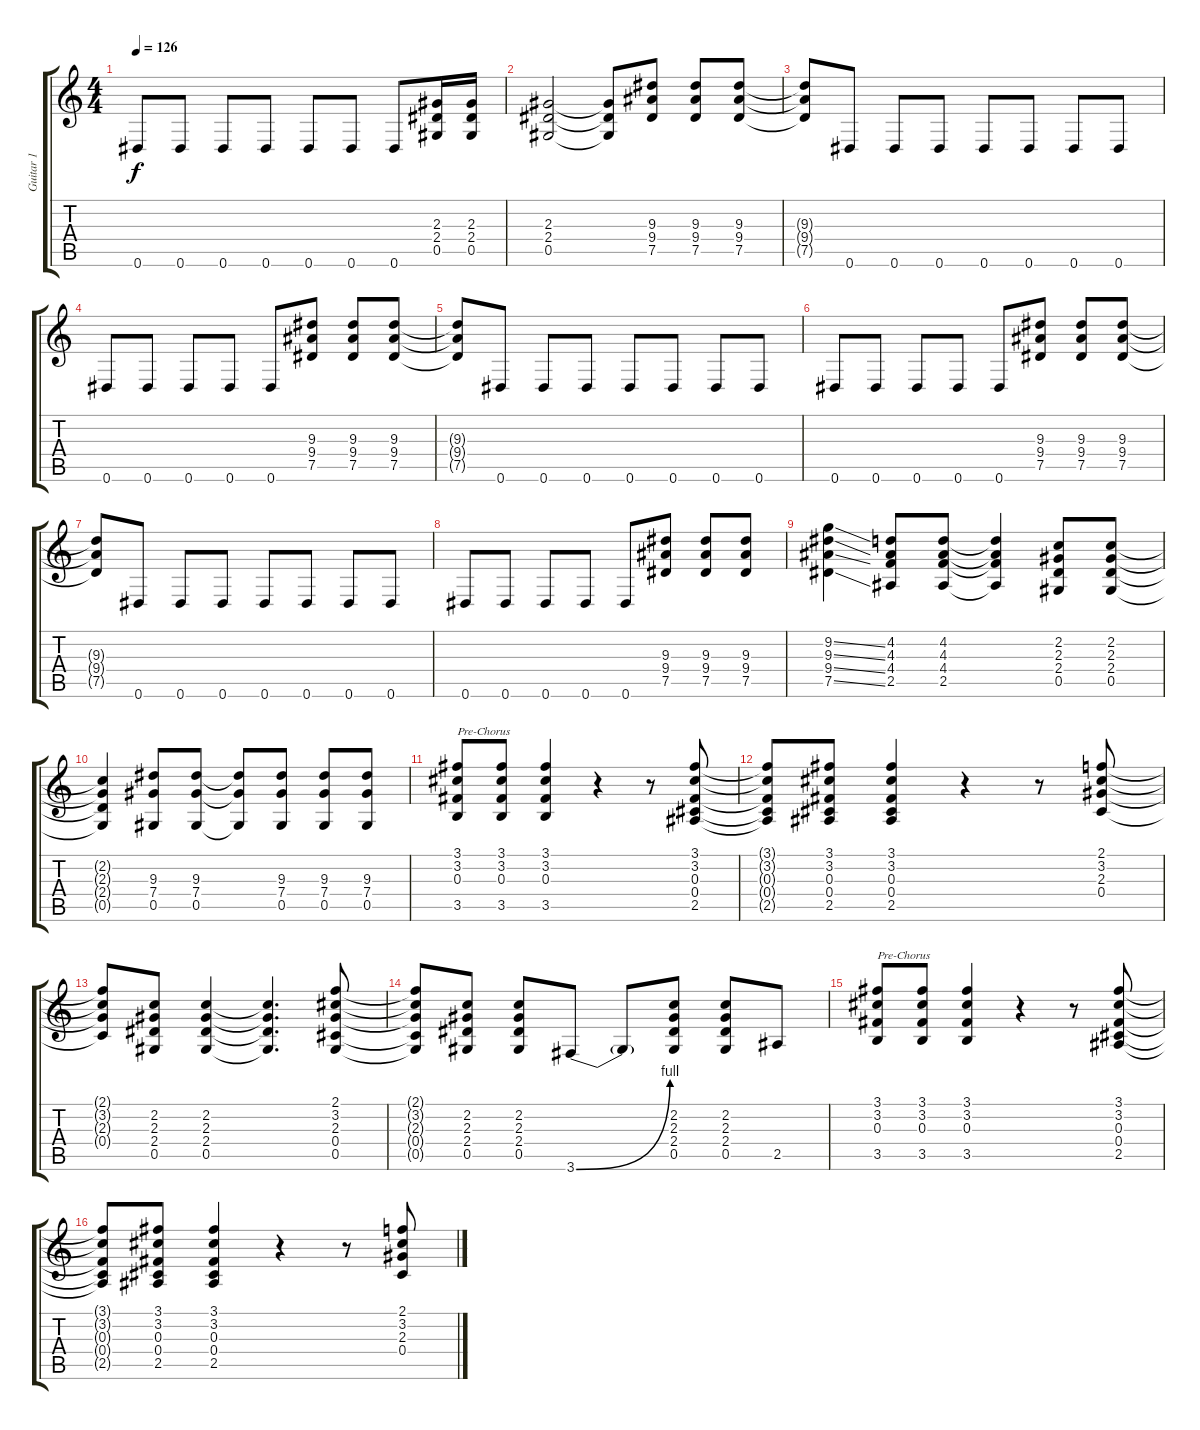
\track ("Guitar 1" "Guitar 1") {instrument distortionguitar}
\staff {score tabs}
\tuning (Eb4 Bb3 Gb3 Db3 Ab2 Eb2) {hide}
\ts (4 4)
\tempo 126
\clef g2
\ks c
0.6.8{dy f} 0.6.8 0.6.8 0.6.8 0.6.8 0.6.8 0.6.8 (2.3 2.4 0.5).16 (2.3 2.4 0.5).16 |
(2.3 2.4 0.5).2 (2.3{t} 2.4{t} 0.5{t}).8 (9.3 9.4 7.5).8 (9.3 9.4 7.5).8 (9.3 9.4 7.5).8 |
(9.3{t} 9.4{t} 7.5{t}).8 0.6.8 0.6.8 0.6.8 0.6.8 0.6.8 0.6.8 0.6.8 |
0.6.8 0.6.8 0.6.8 0.6.8 0.6.8 (9.3 9.4 7.5).8 (9.3 9.4 7.5).8 (9.3 9.4 7.5).8 |
(9.3{t} 9.4{t} 7.5{t}).8 0.6.8 0.6.8 0.6.8 0.6.8 0.6.8 0.6.8 0.6.8 |
0.6.8 0.6.8 0.6.8 0.6.8 0.6.8 (9.3 9.4 7.5).8 (9.3 9.4 7.5).8 (9.3 9.4 7.5).8 |
(9.3{t} 9.4{t} 7.5{t}).8 0.6.8 0.6.8 0.6.8 0.6.8 0.6.8 0.6.8 0.6.8 |
0.6.8 0.6.8 0.6.8 0.6.8 0.6.8 (9.3 9.4 7.5).8 (9.3 9.4 7.5).8 (9.3 9.4 7.5).8 |
(9.2{ss} 9.3{ss} 9.4{ss} 7.5{ss}).4 (4.2 4.3 4.4 2.5).8 (4.2 4.3 4.4 2.5).8 (4.2{t} 4.3{t} 4.4{t} 2.5{t}).4 (2.2 2.3 2.4 0.5).8 (2.2 2.3 2.4 0.5).8 |
(2.2{t} 2.3{t} 2.4{t} 0.5{t}).4 (9.3 7.4 0.5).8 (9.3 7.4 0.5).8 (9.3{t} 7.4{t} 0.5{t}).8 (9.3 7.4 0.5).8 (9.3 7.4 0.5).8 (9.3 7.4 0.5).8 |
(3.1 3.2 0.3 3.5).8{txt "Pre-Chorus"} (3.1 3.2 0.3 3.5).8 (3.1 3.2 0.3 3.5).4 r.4 r.8 (3.1 3.2 0.3 0.4 2.5).8 |
(3.1{t} 3.2{t} 0.3{t} 0.4{t} 2.5{t}).8 (3.1 3.2 0.3 0.4 2.5).8 (3.1 3.2 0.3 0.4 2.5).4 r.4 r.8 (2.1 3.2 2.3 0.4).8 |
(2.1{t} 3.2{t} 2.3{t} 0.4{t}).8 (2.2 2.3 2.4 0.5).8 (2.2 2.3 2.4 0.5).4 (2.2{t} 2.3{t} 2.4{t} 0.5{t}).4{d} (2.1 3.2 2.3 0.4 0.5).8 |
(2.1{t} 3.2{t} 2.3{t} 0.4{t} 0.5{t}).8 (2.2 2.3 2.4 0.5).8 (2.2 2.3 2.4 0.5).8 3.6{be (bend 0 0 60 4)}.8 3.6{t}.8 (2.2 2.3 2.4 0.5).8 (2.2 2.3 2.4 0.5).8 2.5.8 |
(3.1 3.2 0.3 3.5).8{txt "Pre-Chorus"} (3.1 3.2 0.3 3.5).8 (3.1 3.2 0.3 3.5).4 r.4 r.8 (3.1 3.2 0.3 0.4 2.5).8 |
(3.1{t} 3.2{t} 0.3{t} 0.4{t} 2.5{t}).8 (3.1 3.2 0.3 0.4 2.5).8 (3.1 3.2 0.3 0.4 2.5).4 r.4 r.8 (2.1 3.2 2.3 0.4).8
